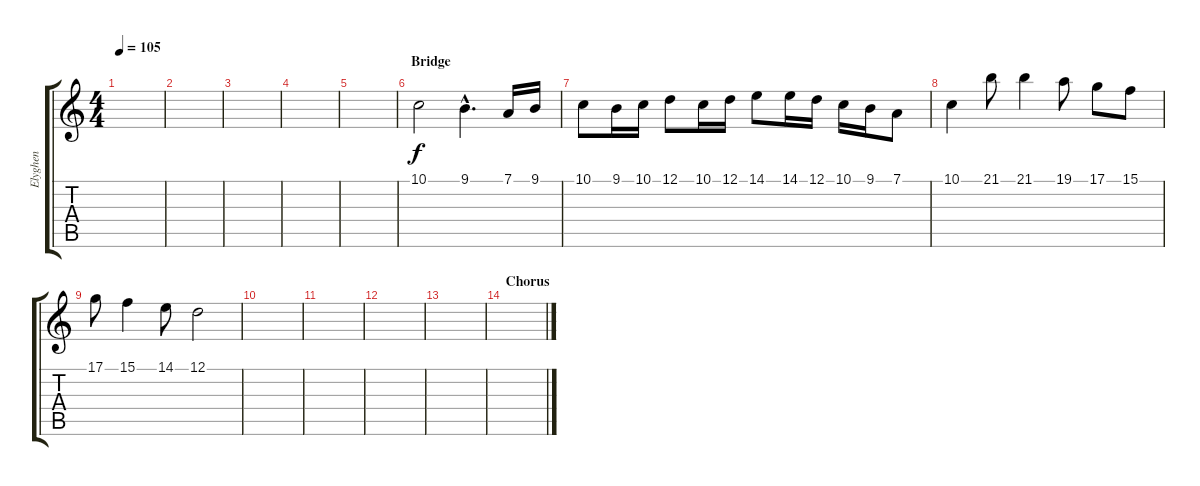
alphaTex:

\track ("Elyghen" "Elyghen") {instrument violin}
\staff {score tabs}
\tuning (D4 A3 F3 C3 G2 D2) {hide}
\ts (4 4)
\tempo 105
\clef g2
\ks c
|
|
|
|
|
\section ("" "Bridge")
10.1.2 9.1{hac}.4{d} 7.1.16 9.1.16 |
10.1.8 9.1.16 10.1.16 12.1.8 10.1.16 12.1.16 14.1.8 14.1.16 12.1.16 10.1.16 9.1.16 7.1.8 |
10.1.4 21.1.8 21.1.4 19.1.8 17.1.8 15.1.8 |
17.1.8 15.1.4 14.1.8 12.1.2 |
|
|
|
|
\section ("" "Chorus")
